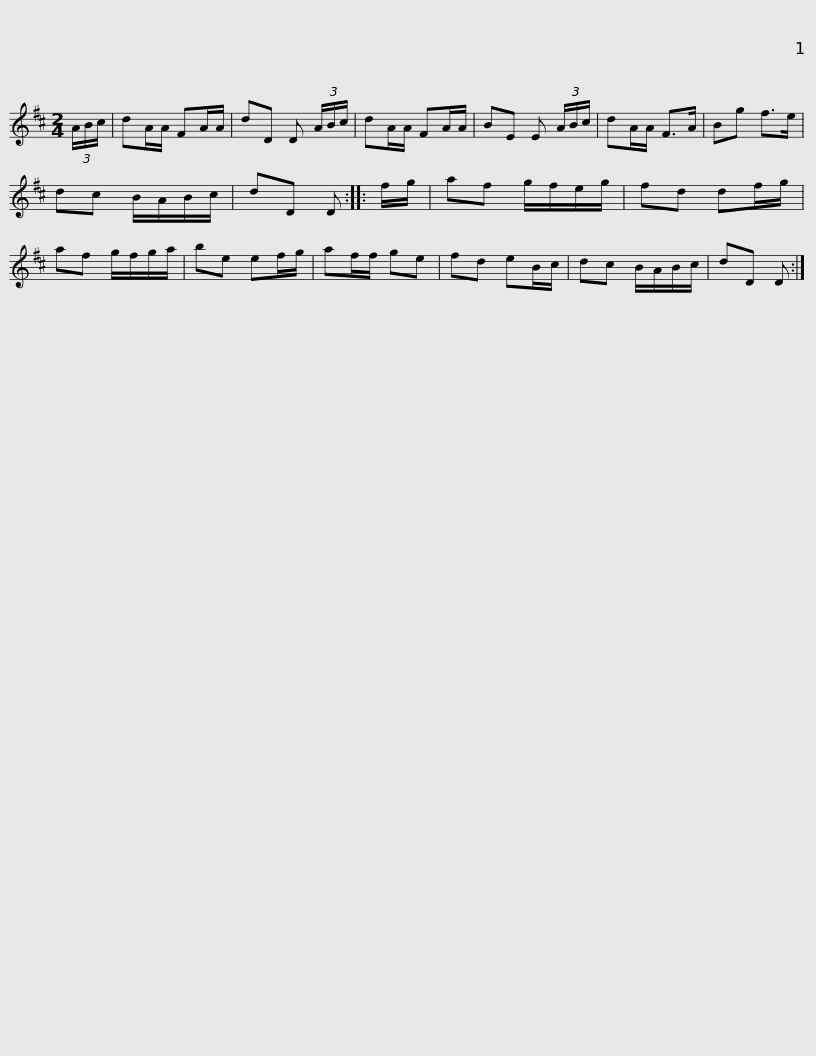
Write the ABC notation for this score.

X:1
L:1/8
M:2/4
I:linebreak $
K:D
V:1 treble
V:1
 (3A/B/c/ | dA/A/ FA/A/ | dD D (3A/B/c/ | dA/A/ FA/A/ | BE E (3A/B/c/ | %5
 dA/A/ F>A | Bg f>e | dc B/A/B/c/ |$ dD D :: f/g/ | %10
 af g/f/e/g/ | fd df/g/ | af g/f/g/a/ | be ef/g/ | af/f/ ge | %15
 fd eB/c/ | dc B/A/B/c/ |$ dD D :| %18
